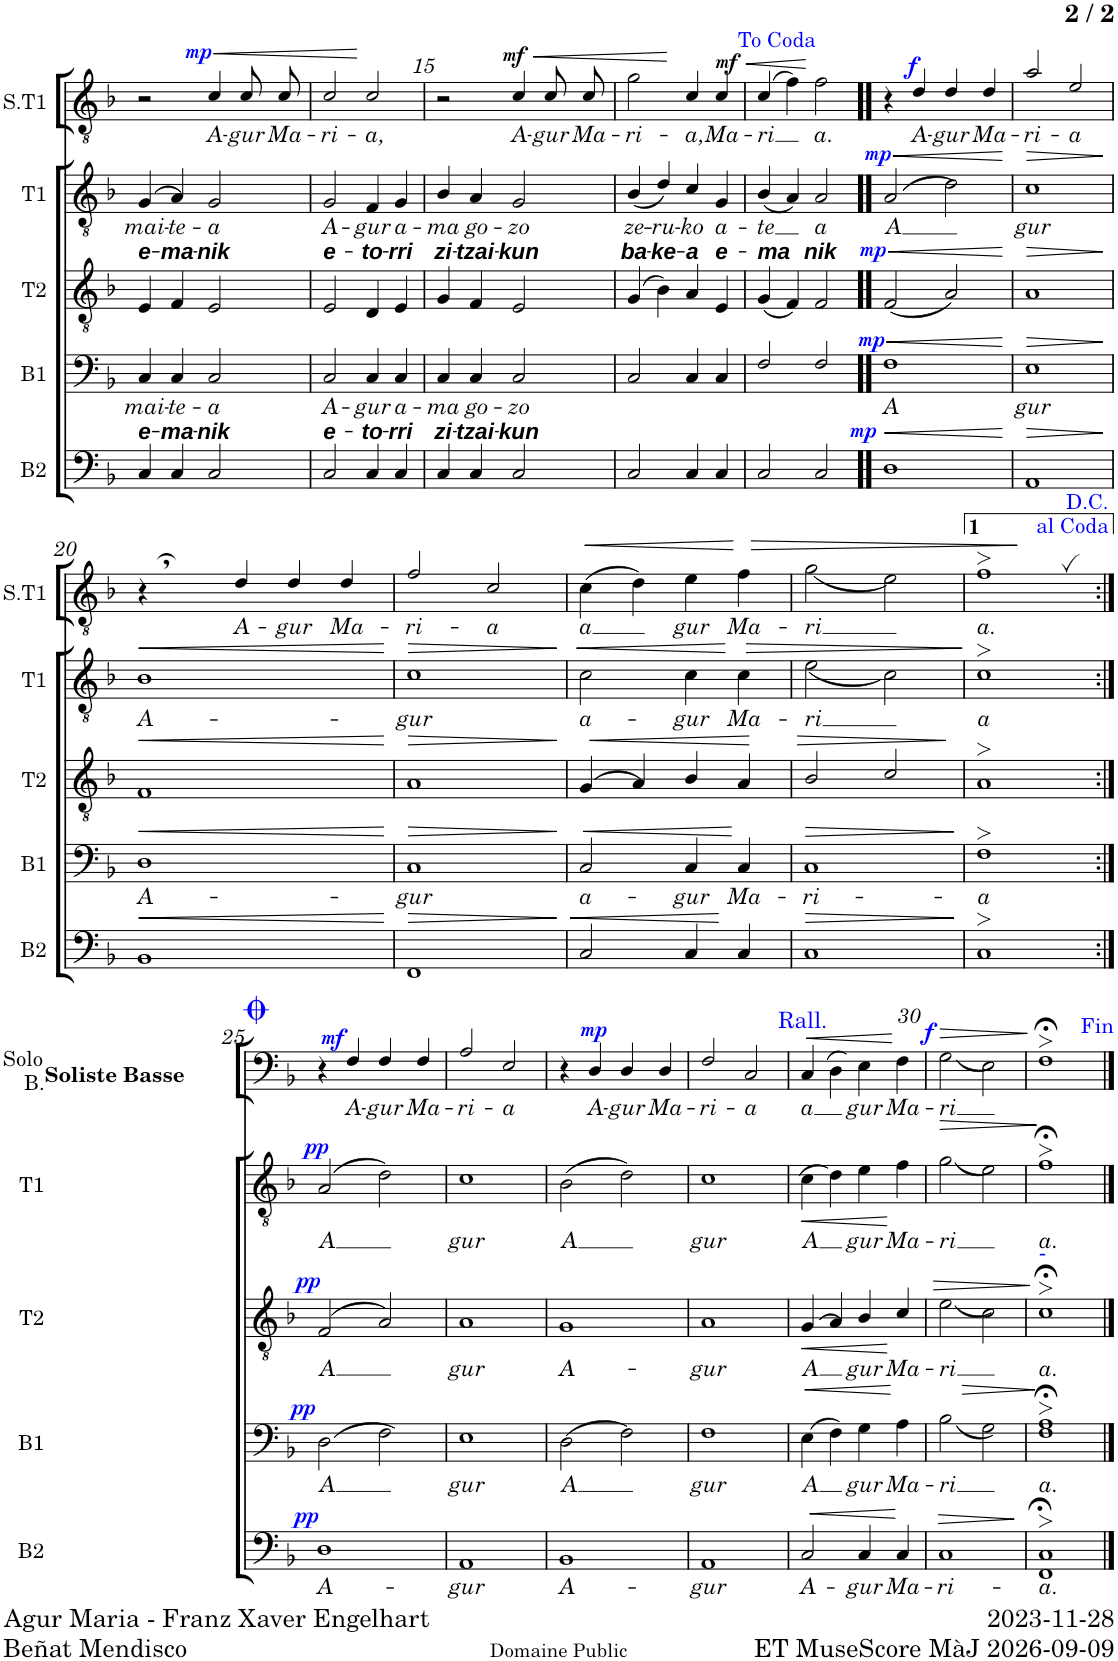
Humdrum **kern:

**kern	**text	**dynam	**kern	**text	**text	**dynam	**kern	**text	**dynam	**kern	**text	**text	**dynam	**kern	**text	**dynam
*part5	*part5	*part5	*part4	*part4	*part4	*part4	*part3	*part3	*part3	*part2	*part2	*part2	*part2	*part1	*part1	*part1
*staff5	*staff5	*staff5	*staff4	*staff4	*staff4	*staff4	*staff3	*staff3	*staff3	*staff2	*staff2	*staff2	*staff2	*staff1	*staff1	*staff1
*I"Basse	*	*	*I"Baryton	*	*	*	*I"Ténor 2	*	*	*I"Ténor 1	*	*	*	*I"Soliste  Ténor	*	*
*I'B2	*	*	*I'B1	*	*	*	*I'T2	*	*	*I'T1	*	*	*	*I'S.T1	*	*
!!LO:PB:g=z
*clefF4	*	*	*clefF4	*	*	*	*clefGv2	*	*	*clefGv2	*	*	*	*clefGv2	*	*
*k[b-]	*	*	*k[b-]	*	*	*	*k[b-]	*	*	*k[b-]	*	*	*	*k[b-]	*	*
*F:	*	*	*F:	*	*	*	*F:	*	*	*F:	*	*	*	*F:	*	*
*M4/4	*	*	*M4/4	*	*	*	*M4/4	*	*	*M4/4	*	*	*	*M4/4	*	*
*met(c)	*	*	*met(c)	*	*	*	*met(c)	*	*	*met(c)	*	*	*	*met(c)	*	*
=13	=13	=13	=13	=13	=13	=13	=13	=13	=13	=13	=13	=13	=13	=13	=13	=13
!	!	!	!	!LO:LY:b	!LO:LY:b	!	!	!	!	!	!LO:LY:b	!LO:LY:b	!	!	!	!
4C/	.	.	4C/	mai-	e-	.	4E/	.	.	(>4G/	mai-	e-	.	2r	.	.
!	!	!	!	!LO:LY:b	!LO:LY:b	!	!	!	!	!	!LO:LY:b	!LO:LY:b	!	!	!	!
4C/	.	.	4C/	-te-	-ma-	.	4F/	.	.	4A/)	-te-	-ma-	.	.	.	.
!	!	!	!	!LO:LY:b	!LO:LY:b	!	!	!	!	!	!LO:LY:b	!LO:LY:b	!	!	!LO:LY:b	!LO:HP:b
!	!	!	!	!	!	!	!	!	!	!	!	!	!	!	!	!LO:DY:n=1:a
2C/	.	.	2C/	-a	-nik	.	2E/	.	.	2G/	-a	-nik	.	4c/	A-	< mp
!	!	!	!	!	!	!	!	!	!	!	!	!	!	!	!LO:LY:b	!
.	.	.	.	.	.	.	.	.	.	.	.	.	.	8c/L	-gur	.
!	!	!	!	!	!	!	!	!	!	!	!	!	!	!	!LO:LY:b	!
.	.	.	.	.	.	.	.	.	.	.	.	.	.	8c/J	Ma-	.
=14	=14	=14	=14	=14	=14	=14	=14	=14	=14	=14	=14	=14	=14	=14	=14	=14
!	!	!	!	!LO:LY:b	!LO:LY:b	!	!	!	!	!	!LO:LY:b	!LO:LY:b	!	!	!LO:LY:b	!
2C/	.	.	2C/	A-	e-	.	2E/	.	.	2G/	A-	e-	.	2c/	-ri-	.
!	!	!	!	!LO:LY:b	!LO:LY:b	!	!	!	!	!	!LO:LY:b	!LO:LY:b	!	!	!LO:LY:b	!
4C/	.	.	4C/	-gur	-to-	.	4D/	.	.	4F/	-gur	-to-	.	2c/	-a,	[
!	!	!	!	!LO:LY:b	!LO:LY:b	!	!	!	!	!	!LO:LY:b	!LO:LY:b	!	!	!	!
4C/	.	.	4C/	a-	-rri	.	4E/	.	.	4G/	a-	-rri	.	.	.	.
=15	=15	=15	=15	=15	=15	=15	=15	=15	=15	=15	=15	=15	=15	=15	=15	=15
!	!	!	!	!LO:LY:b	!LO:LY:b	!	!	!	!	!	!LO:LY:b	!LO:LY:b	!	!	!	!
4C/	.	.	4C/	-ma	zi-	.	4G/	.	.	4B-/	-ma	zi-	.	2r	.	.
!	!	!	!	!LO:LY:b	!LO:LY:b	!	!	!	!	!	!LO:LY:b	!LO:LY:b	!	!	!	!
4C/	.	.	4C/	go-	-tzai-	.	4F/	.	.	4A/	go-	-tzai-	.	.	.	.
!	!	!	!	!LO:LY:b	!LO:LY:b	!	!	!	!	!	!LO:LY:b	!LO:LY:b	!	!	!LO:LY:b	!LO:HP:b
!	!	!	!	!	!	!	!	!	!	!	!	!	!	!	!	!LO:DY:n=1:a
2C/	.	.	2C/	-zo	-kun	.	2E/	.	.	2G/	-zo	-kun	.	4c/	A-	< mf
!	!	!	!	!	!	!	!	!	!	!	!	!	!	!	!LO:LY:b	!
.	.	.	.	.	.	.	.	.	.	.	.	.	.	8c/L	-gur	.
!	!	!	!	!	!	!	!	!	!	!	!	!	!	!	!LO:LY:b	!
.	.	.	.	.	.	.	.	.	.	.	.	.	.	8c/J	Ma-	.
=16	=16	=16	=16	=16	=16	=16	=16	=16	=16	=16	=16	=16	=16	=16	=16	=16
!	!	!	!	!	!	!	!	!	!	!	!LO:LY:b	!LO:LY:b	!	!	!LO:LY:b	!
2C/	.	.	2C/	.	.	.	(4G/	.	.	(4B-/	ze-	ba-	.	2g\	-ri-	.
!	!	!	!	!	!	!	!	!	!	!	!LO:LY:b	!LO:LY:b	!	!	!	!
.	.	.	.	.	.	.	4B-\)	.	.	4d/)	-ru-	-ke-	.	.	.	.
!	!	!	!	!	!	!	!	!	!	!	!LO:LY:b	!LO:LY:b	!	!	!LO:LY:b	!
4C/	.	.	4C/	.	.	.	4A/	.	.	4c/	-ko	-a	.	4c/	-a,	[
!	!	!	!	!	!	!	!	!	!	!	!LO:LY:b	!LO:LY:b	!	!	!LO:LY:b	!LO:HP:b
!	!	!	!	!	!	!	!	!	!	!	!	!	!	!	!	!LO:DY:n=1:a
4C/	.	.	4C/	.	.	.	4E/	.	.	4G/	a-	e-	.	4c/	Ma-	< mf
=17	=17	=17	=17	=17	=17	=17	=17	=17	=17	=17	=17	=17	=17	=17	=17	=17
!	!	!	!	!	!	!	!	!	!	!	!LO:LY:b	!LO:LY:b	!	!	!LO:LY:b	!
2C/	.	.	2F/	.	.	.	(4G/	.	.	(4B-/	-te	-ma	.	(4c/	-ri	.
.	.	.	.	.	.	.	4F/)	.	.	4A/)	.	.	.	4f\)	.	.
!	!	!	!	!	!	!	!	!	!	!	!LO:LY:b	!LO:LY:b	!	!	!LO:LY:b	!
2C/	.	.	2F/	.	.	.	2F/	.	.	2A/	a	nik	.	2f\	a.	[
=18!!	=18!!	=18!!	=18!!	=18!!	=18!!	=18!!	=18!!	=18!!	=18!!	=18!!	=18!!	=18!!	=18!!	=18!!	=18!!	=18!!
!	!	!LO:HP:b	!	!LO:LY:b	!	!LO:HP:b	!	!	!LO:HP:b	!	!LO:LY:b	!	!LO:HP:b	!	!	!
!	!	!LO:DY:n=1:a	!	!	!	!LO:DY:n=1:a	!	!	!LO:DY:n=1:a	!	!	!	!LO:DY:n=1:a	!	!	!LO:DY:a
1D	.	< mp	1F	A	.	< mp	(2F/	.	< mp	(2A/	A	.	< mp	4r	.	f
!	!	!	!	!	!	!	!	!	!	!	!	!	!	!	!LO:LY:b	!
.	.	.	.	.	.	.	.	.	.	.	.	.	.	4d/	A-	.
!	!	!	!	!	!	!	!	!	!	!	!	!	!	!	!LO:LY:b	!
.	.	.	.	.	.	.	2A/)	.	.	2d\)	.	.	.	4d/	-gur	.
!	!	!	!	!	!	!	!	!	!	!	!	!	!	!	!LO:LY:b	!
.	.	.	.	.	.	.	.	.	.	.	.	.	.	4d/	Ma-	.
.	.	[	.	.	.	[	.	.	[	.	.	.	[	.	.	.
=19	=19	=19	=19	=19	=19	=19	=19	=19	=19	=19	=19	=19	=19	=19	=19	=19
!	!	!LO:HP:b	!	!LO:LY:b	!	!LO:HP:b	!	!	!LO:HP:b	!	!LO:LY:b	!	!LO:HP:b	!	!LO:LY:b	!
1AA>	.	>	1E>	gur	.	>	1A>	.	>	1c>	gur	.	>	2a/	-ri-	.
!	!	!	!	!	!	!	!	!	!	!	!	!	!	!	!LO:LY:b	!
.	.	.	.	.	.	.	.	.	.	.	.	.	.	2e/	-a	.
.	.	]	.	.	.	]	.	.	]	.	.	.	]	.	.	.
!!LO:LB:g=z
=20	=20	=20	=20	=20	=20	=20	=20	=20	=20	=20	=20	=20	=20	=20	=20	=20
!	!	!LO:HP:b	!	!LO:LY:b	!	!LO:HP:b	!	!	!LO:HP:b	!	!LO:LY:b	!	!LO:HP:b	!	!	!
1BB-	.	<	1D	A-	.	<	1F	.	<	1B-	A-	.	<	4r	.	.
!	!	!	!	!	!	!	!	!	!	!	!	!	!	!	!LO:LY:b	!
.	.	.	.	.	.	.	.	.	.	.	.	.	.	4d/	A-	.
!	!	!	!	!	!	!	!	!	!	!	!	!	!	!	!LO:LY:b	!
.	.	.	.	.	.	.	.	.	.	.	.	.	.	4d/	-gur	.
!	!	!	!	!	!	!	!	!	!	!	!	!	!	!	!LO:LY:b	!
.	.	.	.	.	.	.	.	.	.	.	.	.	.	4d/	Ma-	.
.	.	[	.	.	.	[	.	.	[	.	.	.	[	.	.	.
=21	=21	=21	=21	=21	=21	=21	=21	=21	=21	=21	=21	=21	=21	=21	=21	=21
!	!	!LO:HP:b	!	!LO:LY:b	!	!LO:HP:b	!	!	!LO:HP:b	!	!LO:LY:b	!	!LO:HP:b	!	!LO:LY:b	!
1FF>	.	>	1C>	-gur	.	>	1A>	.	>	1c>	-gur	.	>	2f/	-ri-	.
!	!	!	!	!	!	!	!	!	!	!	!	!	!	!	!LO:LY:b	!
.	.	.	.	.	.	.	.	.	.	.	.	.	.	2c/	-a	.
.	.	]	.	.	.	]	.	.	]	.	.	.	]	.	.	.
=22	=22	=22	=22	=22	=22	=22	=22	=22	=22	=22	=22	=22	=22	=22	=22	=22
!	!	!LO:HP:b	!	!LO:LY:b	!	!LO:HP:b	!	!	!LO:HP:b	!	!LO:LY:b	!	!LO:HP:b	!	!LO:LY:b	!LO:HP:b
2C/	.	<	2C/	a-	.	<	(>4G/	.	<	2c\	a-	.	<	(4c\	-a	<
.	.	.	.	.	.	.	4A/)	.	.	.	.	.	.	4d\)	.	.
!	!	!	!	!LO:LY:b	!	!	!	!	!	!	!LO:LY:b	!	!	!	!LO:LY:b	!
4C/	.	.	4C/	-gur	.	.	4B-/	.	.	4c\	-gur	.	.	4e\	gur	.
!	!	!	!	!LO:LY:b	!	!	!	!	!	!	!LO:LY:b	!	!LO:HP:n=1:b	!	!LO:LY:b	!LO:HP:n=1:b
4C/	.	[	4C/	Ma-	.	[	4A/	.	.	4c\	Ma-	.	[ >	4f\	Ma-	[ >
.	.	.	.	.	.	.	.	.	[	.	.	.	.	.	.	.
=23	=23	=23	=23	=23	=23	=23	=23	=23	=23	=23	=23	=23	=23	=23	=23	=23
!	!	!LO:HP:b	!	!LO:LY:b	!	!LO:HP:b	!	!	!LO:HP:b	!	!LO:LY:b	!	!	!	!LO:LY:b	!
1C	.	>	1C	-ri-	.	>	2B-/	.	>	(<2e\	-ri	.	.	(<2g\	-ri	.
.	.	.	.	.	.	.	2c/	.	.	2c\)	.	.	.	2e\)	.	.
.	.	]	.	.	.	]	.	.	]	.	.	.	]	.	.	.
=24	=24	=24	=24	=24	=24	=24	=24	=24	=24	=24	=24	=24	=24	=24	=24	=24
!	!	!	!	!LO:LY:b	!	!	!	!	!	!	!LO:LY:b	!	!	!	!LO:LY:b	!
1C>	.	.	1F>	-a	.	.	1A>	.	.	1c>	a	.	.	1f,>	a.	.
.	.	.	.	.	.	.	.	.	.	.	.	.	.	.	.	]
!	!	!	!	!	!	!	!	!	!	!	!	!	!	!LO:TX:a:color=#0000FF:t=D.C. \nal Coda	!	!
!!LO:LB:g=z
=25:|!	=25:|!	=25:|!	=25:|!	=25:|!	=25:|!	=25:|!	=25:|!	=25:|!	=25:|!	=25:|!	=25:|!	=25:|!	=25:|!	=25:|!	=25:|!	=25:|!
*clefF4	*	*	*clefF4	*	*	*	*clefGv2	*	*	*clefGv2	*	*	*	*clefF4	*	*
*k[b-]	*	*	*k[b-]	*	*	*	*k[b-]	*	*	*k[b-]	*	*	*	*k[b-]	*	*
!	!	!	!	!	!	!	!	!	!	!	!	!	!	!LO:TX:a:B:t=Soliste Basse	!	!
!	!LO:LY:b	!LO:DY:a	!	!LO:LY:b	!	!LO:DY:a	!	!LO:LY:b	!LO:DY:a	!	!LO:LY:b	!	!LO:DY:a	!	!	!LO:DY:a
1D	-A-	pp	(2D\	-A	.	pp	(>2F/	-A	pp	(2A/	-A	.	pp	4r	.	mf
!	!	!	!	!	!	!	!	!	!	!	!	!	!	!	!LO:LY:b	!
.	.	.	.	.	.	.	.	.	.	.	.	.	.	4F/	A-	.
!	!	!	!	!	!	!	!	!	!	!	!	!	!	!	!LO:LY:b	!
.	.	.	2F\)	.	.	.	2A/)	.	.	2d\)	.	.	.	4F/	-gur	.
!	!	!	!	!	!	!	!	!	!	!	!	!	!	!	!LO:LY:b	!
.	.	.	.	.	.	.	.	.	.	.	.	.	.	4F/	Ma-	.
=26	=26	=26	=26	=26	=26	=26	=26	=26	=26	=26	=26	=26	=26	=26	=26	=26
!	!LO:LY:b	!	!	!LO:LY:b	!	!	!	!LO:LY:b	!	!	!LO:LY:b	!	!	!	!LO:LY:b	!
1AA	-gur	.	1E	gur	.	.	1A	gur	.	1c	gur	.	.	2A/	-ri-	.
!	!	!	!	!	!	!	!	!	!	!	!	!	!	!	!LO:LY:b	!
.	.	.	.	.	.	.	.	.	.	.	.	.	.	2E/	-a	.
=27	=27	=27	=27	=27	=27	=27	=27	=27	=27	=27	=27	=27	=27	=27	=27	=27
!	!LO:LY:b	!	!	!LO:LY:b	!	!	!	!LO:LY:b	!	!	!LO:LY:b	!	!	!	!	!
1BB-	A-	.	(2D\	-A	.	.	1G	A-	.	(2B-\	-A	.	.	4r	.	.
!	!	!	!	!	!	!	!	!	!	!	!	!	!	!	!LO:LY:b	!LO:DY:a
.	.	.	.	.	.	.	.	.	.	.	.	.	.	4D/	A-	mp
!	!	!	!	!	!	!	!	!	!	!	!	!	!	!	!LO:LY:b	!
.	.	.	2F\)	.	.	.	.	.	.	2d\)	.	.	.	4D/	-gur	.
!	!	!	!	!	!	!	!	!	!	!	!	!	!	!	!LO:LY:b	!
.	.	.	.	.	.	.	.	.	.	.	.	.	.	4D/	Ma-	.
=28	=28	=28	=28	=28	=28	=28	=28	=28	=28	=28	=28	=28	=28	=28	=28	=28
!	!LO:LY:b	!	!	!LO:LY:b	!	!	!	!LO:LY:b	!	!	!LO:LY:b	!	!	!	!LO:LY:b	!
1AA	-gur	.	1F	gur	.	.	1A	-gur	.	1c	gur	.	.	2F/	-ri-	.
!	!	!	!	!	!	!	!	!	!	!	!	!	!	!	!LO:LY:b	!
.	.	.	.	.	.	.	.	.	.	.	.	.	.	2C/	-a	.
=29	=29	=29	=29	=29	=29	=29	=29	=29	=29	=29	=29	=29	=29	=29	=29	=29
!	!	!	!	!	!	!	!	!	!	!	!	!	!	!LO:TX:a:color=#0000FF:t=Rall.	!	!
!	!LO:LY:b	!LO:HP:b	!	!LO:LY:b	!	!LO:HP:b	!	!LO:LY:b	!LO:HP:b	!	!LO:LY:b	!	!LO:HP:b	!	!LO:LY:b	!LO:HP:b
2C/	A-	<	(>4E\	A	.	<	(>4G/	A	<	(>4c\	A	.	<	(4C/	-a	<
.	.	.	4F\)	.	.	.	4A/)	.	.	4d\)	.	.	.	4D\)	.	.
!	!LO:LY:b	!	!	!LO:LY:b	!	!	!	!LO:LY:b	!	!	!LO:LY:b	!	!	!	!LO:LY:b	!
4C/	-gur	.	4G\	gur	.	.	4B-/	gur	.	4e\	gur	.	.	4E\	gur	.
!	!LO:LY:b	!	!	!LO:LY:b	!	!LO:HP:n=1:b	!	!LO:LY:b	!	!	!LO:LY:b	!	!	!	!LO:LY:b	!
4C/	Ma-	[	4A\	Ma-	.	[ >	4c/	Ma-	[	4f\	Ma-	.	[	4F\	Ma-	[
=30	=30	=30	=30	=30	=30	=30	=30	=30	=30	=30	=30	=30	=30	=30	=30	=30
!	!LO:LY:b	!LO:HP:b	!	!LO:LY:b	!	!	!	!LO:LY:b	!LO:HP:b	!	!LO:LY:b	!	!LO:HP:b	!	!LO:LY:b	!LO:HP:b
!	!	!	!	!	!	!	!	!	!	!	!	!	!	!	!	!LO:DY:n=1:a
1C	-ri-	>	(<2B-\	-ri	.	.	(<2e\	-ri	>	(<2g\	-ri	.	>	(<2G\	-ri	> f
.	.	.	2G\)	.	.	.	2c\)	.	.	2e\)	.	.	.	2E\)	.	.
.	.	]	.	.	.	.	.	.	.	.	.	.	.	.	.	]
=31	=31	=31	=31	=31	=31	=31	=31	=31	=31	=31	=31	=31	=31	=31	=31	=31
!	!	!	!	!	!	!	!	!	!	!LO:TX:b:color=#0000FF:t=-	!	!	!	!	!	!
!	!LO:LY:b	!	!	!LO:LY:b	!	!	!	!LO:LY:b	!	!	!LO:LY:b	!	!	!	!	!
1FF> 1C>	-a.	.	1F;<> 1A;<>	a.	.	.	1c;<>	a.	.	1f;<>	a.	.	.	1F;<>	.	.
.	.	.	.	.	.	]	.	.	]	.	.	.	]	.	.	.
!	!	!	!	!	!	!	!	!	!	!	!	!	!	!LO:TX:a:color=#0000FF:t=Fin	!	!
==	==	==	==	==	==	==	==	==	==	==	==	==	==	==	==	==
*-	*-	*-	*-	*-	*-	*-	*-	*-	*-	*-	*-	*-	*-	*-	*-	*-
